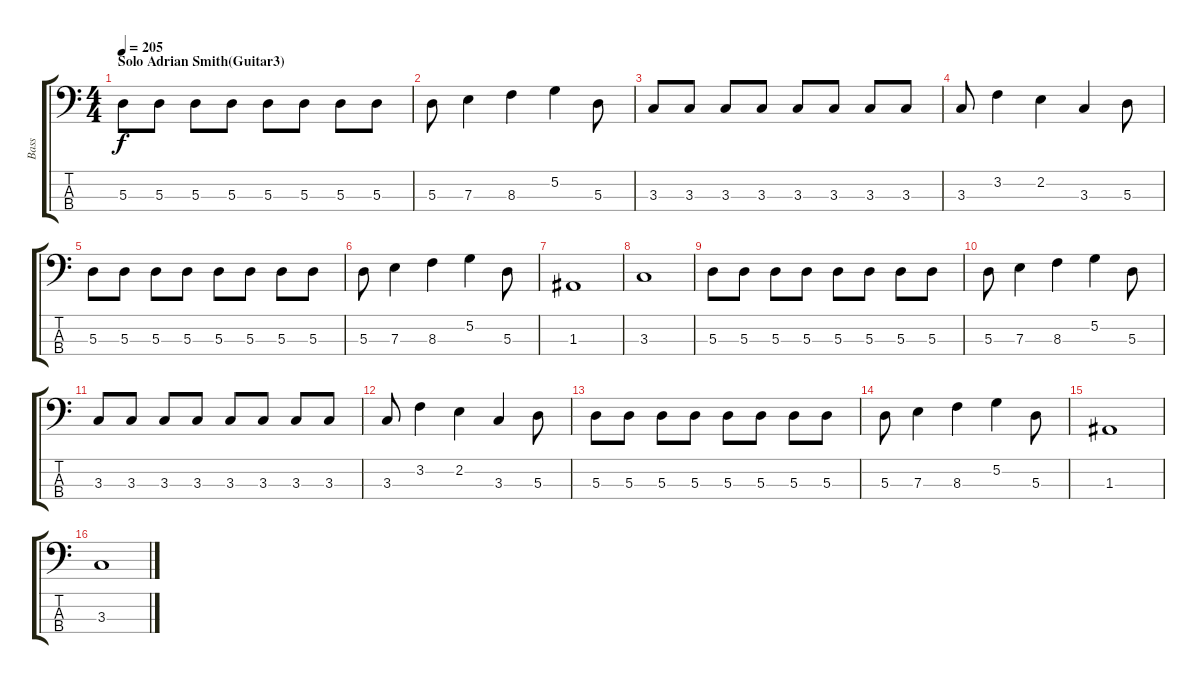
\track ("Bass" "Bass") {instrument electricbassfinger}
\staff {score tabs}
\tuning (G2 D2 A1 E1) {hide}
\ts (4 4)
\section ("" "Solo Adrian Smith(Guitar3)")
\tempo 205
\clef f4
\ks c
5.3.8{dy f} 5.3.8 5.3.8 5.3.8 5.3.8 5.3.8 5.3.8 5.3.8 |
5.3.8 7.3.4 8.3.4 5.2.4 5.3.8 |
3.3.8 3.3.8 3.3.8 3.3.8 3.3.8 3.3.8 3.3.8 3.3.8 |
3.3.8 3.2.4 2.2.4 3.3.4 5.3.8 |
5.3.8 5.3.8 5.3.8 5.3.8 5.3.8 5.3.8 5.3.8 5.3.8 |
5.3.8 7.3.4 8.3.4 5.2.4 5.3.8 |
1.3.1 |
3.3.1 |
5.3.8 5.3.8 5.3.8 5.3.8 5.3.8 5.3.8 5.3.8 5.3.8 |
5.3.8 7.3.4 8.3.4 5.2.4 5.3.8 |
3.3.8 3.3.8 3.3.8 3.3.8 3.3.8 3.3.8 3.3.8 3.3.8 |
3.3.8 3.2.4 2.2.4 3.3.4 5.3.8 |
5.3.8 5.3.8 5.3.8 5.3.8 5.3.8 5.3.8 5.3.8 5.3.8 |
5.3.8 7.3.4 8.3.4 5.2.4 5.3.8 |
1.3.1 |
3.3.1
